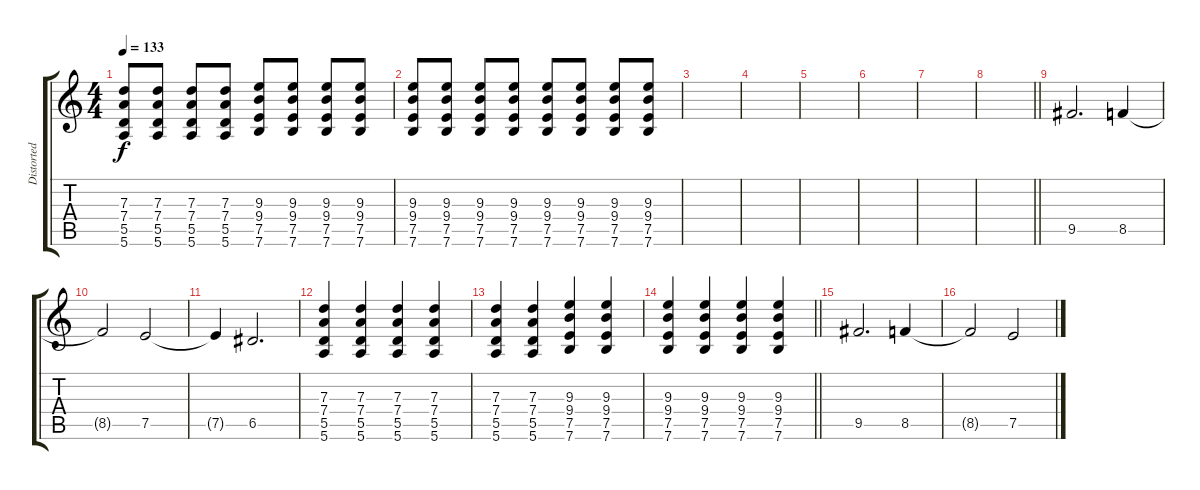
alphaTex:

\track ("Distorted Guitar 1 [Dave Grohl]" "Distorted ") {instrument distortionguitar}
\staff {score tabs}
\tuning (E4 B3 G3 D3 A2 E2) {hide}
\ts (4 4)
\tempo 133
\clef g2
\ks c
(7.3 7.4 5.5 5.6).8{dy f} (7.3 7.4 5.5 5.6).8 (7.3 7.4 5.5 5.6).8 (7.3 7.4 5.5 5.6).8 (9.3 9.4 7.5 7.6).8 (9.3 9.4 7.5 7.6).8 (9.3 9.4 7.5 7.6).8 (9.3 9.4 7.5 7.6).8 |
(9.3 9.4 7.5 7.6).8 (9.3 9.4 7.5 7.6).8 (9.3 9.4 7.5 7.6).8 (9.3 9.4 7.5 7.6).8 (9.3 9.4 7.5 7.6).8 (9.3 9.4 7.5 7.6).8 (9.3 9.4 7.5 7.6).8 (9.3 9.4 7.5 7.6).8 |
|
|
|
|
|
\barLineRight lightlight
|
9.5.2{d} 8.5.4 |
8.5{t}.2 7.5.2 |
7.5{t}.4 6.5.2{d} |
(7.3 7.4 5.5 5.6).4 (7.3 7.4 5.5 5.6).4 (7.3 7.4 5.5 5.6).4 (7.3 7.4 5.5 5.6).4 |
(7.3 7.4 5.5 5.6).4 (7.3 7.4 5.5 5.6).4 (9.3 9.4 7.5 7.6).4 (9.3 9.4 7.5 7.6).4 |
\barLineRight lightlight
(9.3 9.4 7.5 7.6).4 (9.3 9.4 7.5 7.6).4 (9.3 9.4 7.5 7.6).4 (9.3 9.4 7.5 7.6).4 |
9.5.2{d} 8.5.4 |
8.5{t}.2 7.5.2
